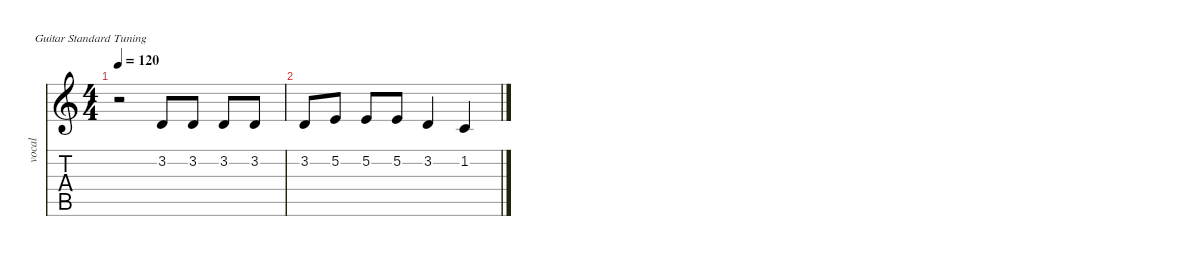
\defaultSystemsLayout 4
\hideDynamics
\bracketExtendMode nobrackets
\track ("Rap" "vocal") {instrument lead6voice}
\staff {score tabs}
\tuning (E4 B3 G3 D3 A2 E2)
\ts (4 4)
\tempo 120
\clef g2
\ks c
r.2{dy mf} 3.2.8 3.2.8 3.2.8 3.2.8 |
3.2.8 5.2.8 5.2.8 5.2.8 3.2.4 1.2.4
